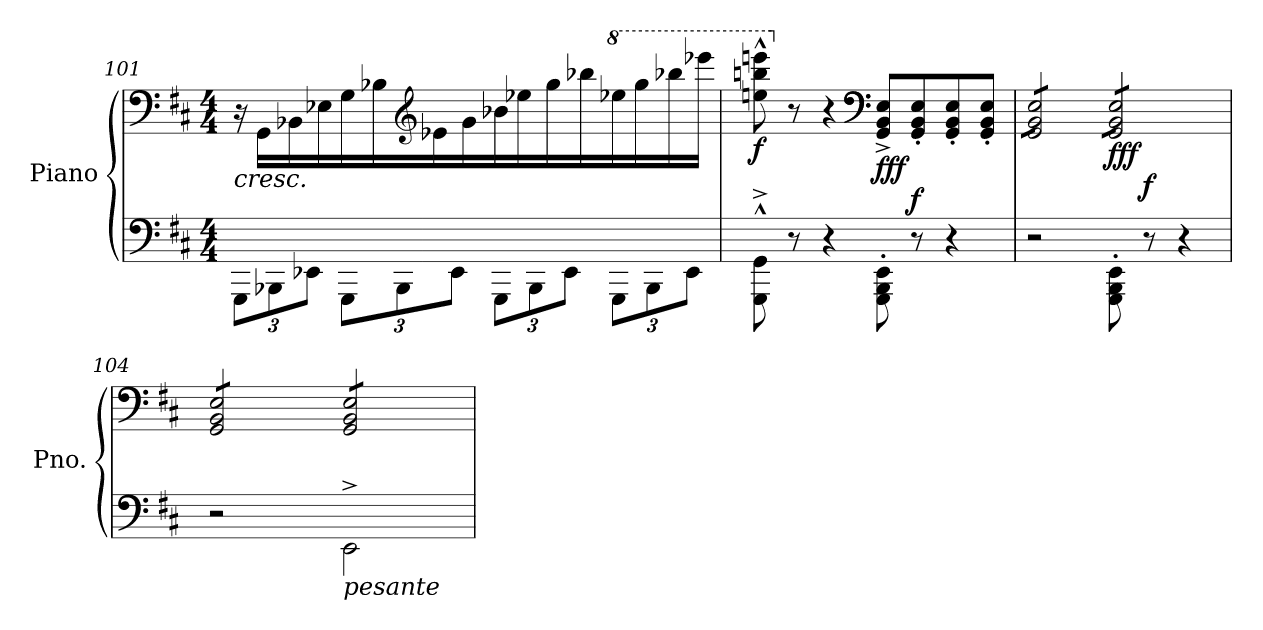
**kern	**kern	**dynam
*part1	*part1	*part1
*staff2	*staff1	*staff1/2
*I"Piano	*	*
*I'Pno.	*	*
*clefF4	*clefF4	*
*k[f#c#]	*k[f#c#]	*
*M4/4	*M4/4	*
*MM190	*MM190	*
*Xbrackettup	*	*
=101	=101	=101
!	!LO:TX:b:i:t=cresc.	!
12GGG\L	16r	.
.	16GG\LL	.
12BBB-X\	.	.
.	16BB-X\	.
12EE-X\J	.	.
.	16E-X\	.
12GGG\L	16G\	.
.	16B-X\	.
12BBB-\	.	.
*	*clefG2	*
.	16e-X\	.
12EE-\J	.	.
.	16g\	.
12GGG\L	16b-X\	.
.	16ee-X\	.
12BBB-\	.	.
.	16gg\	.
12EE-\J	.	.
.	16bb-X\	.
*	*8va	*
12GGG\L	16eee-X\	.
.	16ggg\	.
12BBB-\	.	.
.	16bbb-X\	.
12EE-\J	.	.
.	16eeee-X\JJ	.
=102	=102	=102
*	*^	*
!	!	!	!LO:DY:b
8GGG\^^^ 8GG\^^^	8eeen\^^ 8bbbn\^^ 8eeeen\^^	2ryy	f
*	*X8va	*	*
8r	8r	.	.
4r	4r	.	.
*	*clefF4	*	*
*	*MM210	*	*
!	!	!	!LO:DY:b
8GGG\' 8BBB\' 8EE\'	8ryy	8GG/^ 8BB/^ 8E/^L	fff
!	!	!	!LO:DY:b
8r	8ryy	8GG/' 8BB/' 8E/'	f
4r	8ryy	8GG/' 8BB/' 8E/'	.
.	8ryy	8GG/' 8BB/' 8E/'J	.
!!LO:LB:g=z	!!
=103	=103	=103	=103
*	*tremolo	*	*
2r	8GG/ 8BB/ 8E/L	8GG/yy' 8BB/yy' 8E/yy'L	.
.	8GG/ 8BB/ 8E/	8GG/yy' 8BB/yy' 8E/yy'	.
.	8GG/ 8BB/ 8E/	8GG/yy' 8BB/yy' 8E/yy'	.
.	8GG/ 8BB/ 8E/J	8GG/yy' 8BB/yy' 8E/yy'J	.
!	!	!	!LO:DY:b
8GGG\' 8BBB\' 8EE\'	8GG/ 8BB/ 8E/L	8GG/yy^ 8BB/yy^ 8E/yy^L	fff
!	!	!	!LO:DY:b
8r	8GG/ 8BB/ 8E/	8GG/yy' 8BB/yy' 8E/yy'	f
4r	8GG/ 8BB/ 8E/	8GG/yy' 8BB/yy' 8E/yy'	.
.	8GG/ 8BB/ 8E/J	8GG/yy' 8BB/yy' 8E/yy'J	.
=104	=104	=104	=104
2r	8GG/ 8BB/ 8E/L	8GG/yy' 8BB/yy' 8E/yy'L	.
.	8GG/ 8BB/ 8E/	8GG/yy' 8BB/yy' 8E/yy'	.
.	8GG/ 8BB/ 8E/	8GG/yy' 8BB/yy' 8E/yy'	.
.	8GG/ 8BB/ 8E/J	8GG/yy' 8BB/yy' 8E/yy'J	.
!LO:TX:b:i:t=pesante	!	!	!
2EE^\	8GG/ 8BB/ 8E/L	8GG/yy' 8BB/yy' 8E/yy'L	.
.	8GG/ 8BB/ 8E/	8GG/yy' 8BB/yy' 8E/yy'	.
.	8GG/ 8BB/ 8E/	8GG/yy' 8BB/yy' 8E/yy'	.
.	8GG/ 8BB/ 8E/J	8GG/yy' 8BB/yy' 8E/yy'J	.
*	*Xtremolo	*	*
*	*v	*v	*
=	=	=
*-	*-	*-
